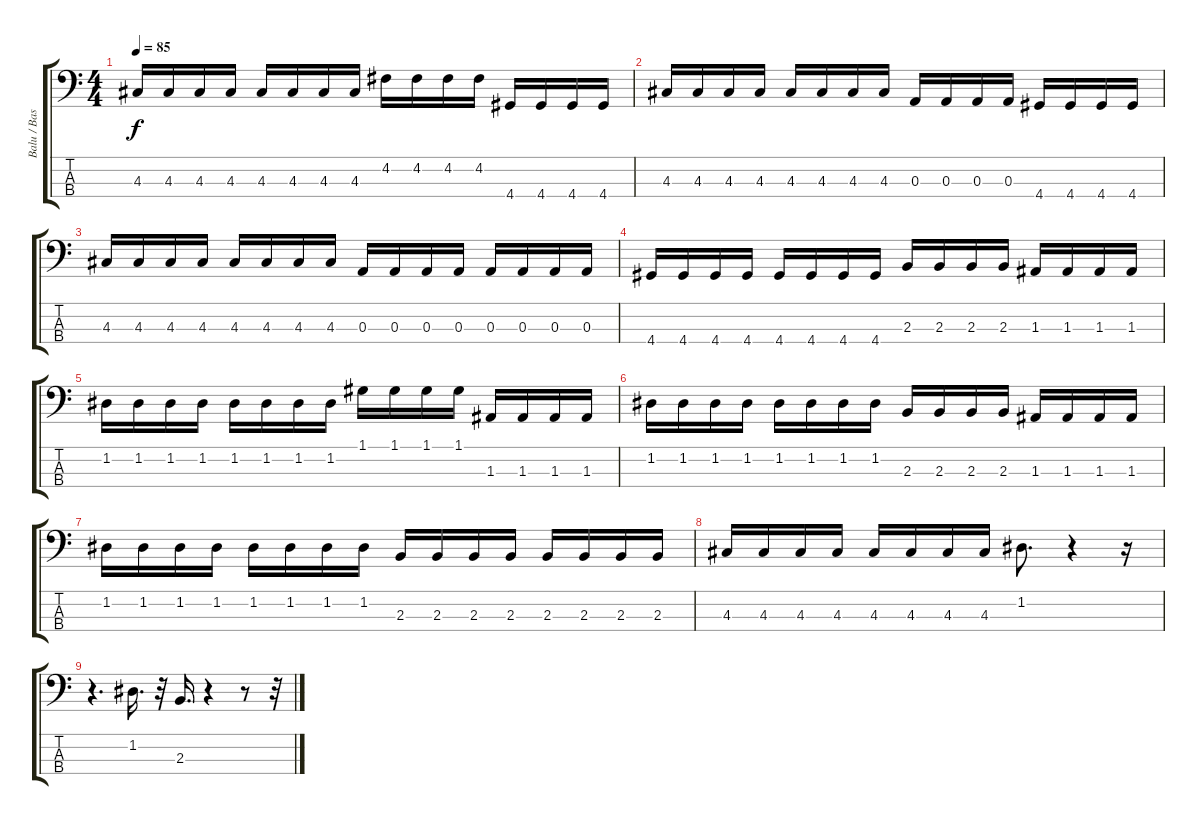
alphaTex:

\track ("Balu / Bass" "Balu / Bas") {instrument electricbassfinger}
\staff {score tabs}
\tuning (G2 D2 A1 E1) {hide}
\ts (4 4)
\tempo 85
\clef f4
\ks c
4.3.16{dy f} 4.3.16 4.3.16 4.3.16 4.3.16 4.3.16 4.3.16 4.3.16 4.2.16 4.2.16 4.2.16 4.2.16 4.4.16 4.4.16 4.4.16 4.4.16 |
4.3.16 4.3.16 4.3.16 4.3.16 4.3.16 4.3.16 4.3.16 4.3.16 0.3.16 0.3.16 0.3.16 0.3.16 4.4.16 4.4.16 4.4.16 4.4.16 |
4.3.16 4.3.16 4.3.16 4.3.16 4.3.16 4.3.16 4.3.16 4.3.16 0.3.16 0.3.16 0.3.16 0.3.16 0.3.16 0.3.16 0.3.16 0.3.16 |
4.4.16 4.4.16 4.4.16 4.4.16 4.4.16 4.4.16 4.4.16 4.4.16 2.3.16 2.3.16 2.3.16 2.3.16 1.3.16 1.3.16 1.3.16 1.3.16 |
1.2.16 1.2.16 1.2.16 1.2.16 1.2.16 1.2.16 1.2.16 1.2.16 1.1.16 1.1.16 1.1.16 1.1.16 1.3.16 1.3.16 1.3.16 1.3.16 |
1.2.16 1.2.16 1.2.16 1.2.16 1.2.16 1.2.16 1.2.16 1.2.16 2.3.16 2.3.16 2.3.16 2.3.16 1.3.16 1.3.16 1.3.16 1.3.16 |
1.2.16 1.2.16 1.2.16 1.2.16 1.2.16 1.2.16 1.2.16 1.2.16 2.3.16 2.3.16 2.3.16 2.3.16 2.3.16 2.3.16 2.3.16 2.3.16 |
4.3.16 4.3.16 4.3.16 4.3.16 4.3.16 4.3.16 4.3.16 4.3.16 1.2.8{d} r.4 r.16 |
r.4{d} 1.2.16{d} r.32 2.3.16{d} r.4 r.8 r.32
